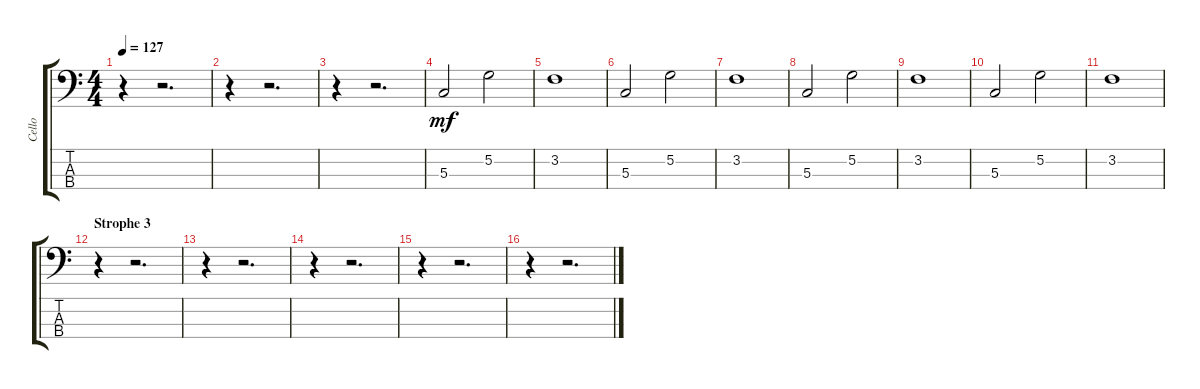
\track ("Cello" "Cello") {instrument cello}
\staff {score tabs}
\tuning (A3 D3 G2 C2) {hide}
\ts (4 4)
\tempo 127
\clef f4
\ks c
r.4{dy mf} r.2{d} |
r.4 r.2{d} |
r.4 r.2{d} |
5.3.2 5.2.2 |
3.2.1 |
5.3.2 5.2.2 |
3.2.1 |
5.3.2 5.2.2 |
3.2.1 |
5.3.2 5.2.2 |
3.2.1 |
\section ("" "Strophe 3")
r.4 r.2{d} |
r.4 r.2{d} |
r.4 r.2{d} |
r.4 r.2{d} |
r.4 r.2{d}
